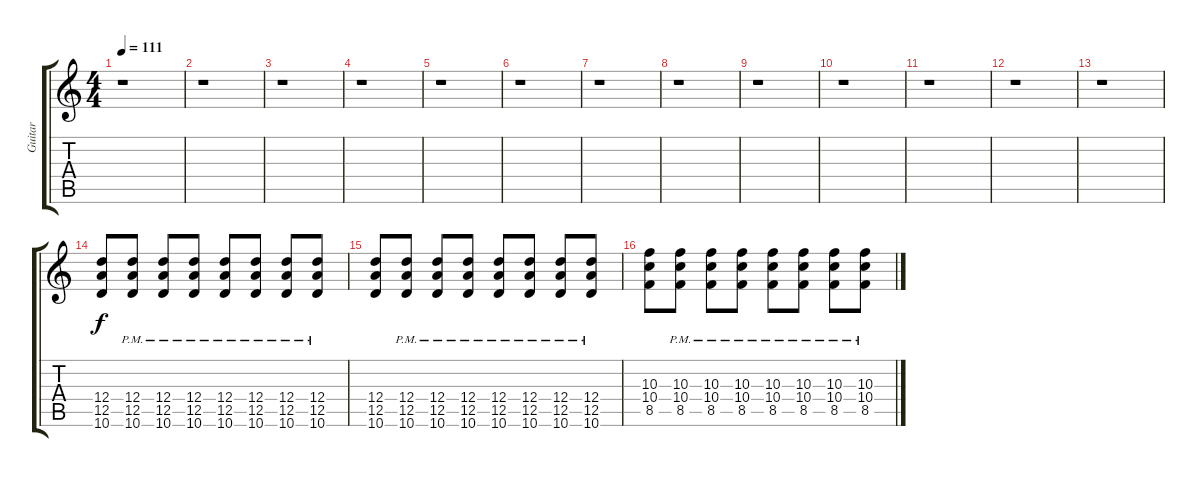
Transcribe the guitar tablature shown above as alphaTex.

\track ("Guitar" "Guitar") {instrument overdrivenguitar}
\staff {score tabs}
\tuning (E4 B3 G3 D3 A2 E2) {hide}
\ts (4 4)
\tempo 111
\clef g2
\ks c
r.1{dy f} |
r.1 |
r.1 |
r.1 |
r.1 |
r.1 |
r.1 |
r.1 |
r.1 |
r.1 |
r.1 |
r.1 |
r.1 |
(12.4 12.5 10.6).8{volume 12} (12.4{pm} 12.5{pm} 10.6{pm}).8{volume 7} (12.4{pm} 12.5{pm} 10.6{pm}).8 (12.4{pm} 12.5{pm} 10.6{pm}).8 (12.4{pm} 12.5{pm} 10.6{pm}).8 (12.4{pm} 12.5{pm} 10.6{pm}).8 (12.4{pm} 12.5{pm} 10.6{pm}).8 (12.4{pm} 12.5{pm} 10.6{pm}).8 |
(12.4 12.5 10.6).8{volume 12} (12.4{pm} 12.5{pm} 10.6{pm}).8{volume 7} (12.4{pm} 12.5{pm} 10.6{pm}).8 (12.4{pm} 12.5{pm} 10.6{pm}).8 (12.4{pm} 12.5{pm} 10.6{pm}).8 (12.4{pm} 12.5{pm} 10.6{pm}).8 (12.4{pm} 12.5{pm} 10.6{pm}).8 (12.4{pm} 12.5{pm} 10.6{pm}).8{volume 12} |
(10.3 10.4 8.5).8 (10.3{pm} 10.4{pm} 8.5{pm}).8{volume 7} (10.3{pm} 10.4{pm} 8.5{pm}).8 (10.3{pm} 10.4{pm} 8.5{pm}).8 (10.3{pm} 10.4{pm} 8.5{pm}).8 (10.3{pm} 10.4{pm} 8.5{pm}).8 (10.3{pm} 10.4{pm} 8.5{pm}).8 (10.3{pm} 10.4{pm} 8.5{pm}).8{volume 12}
